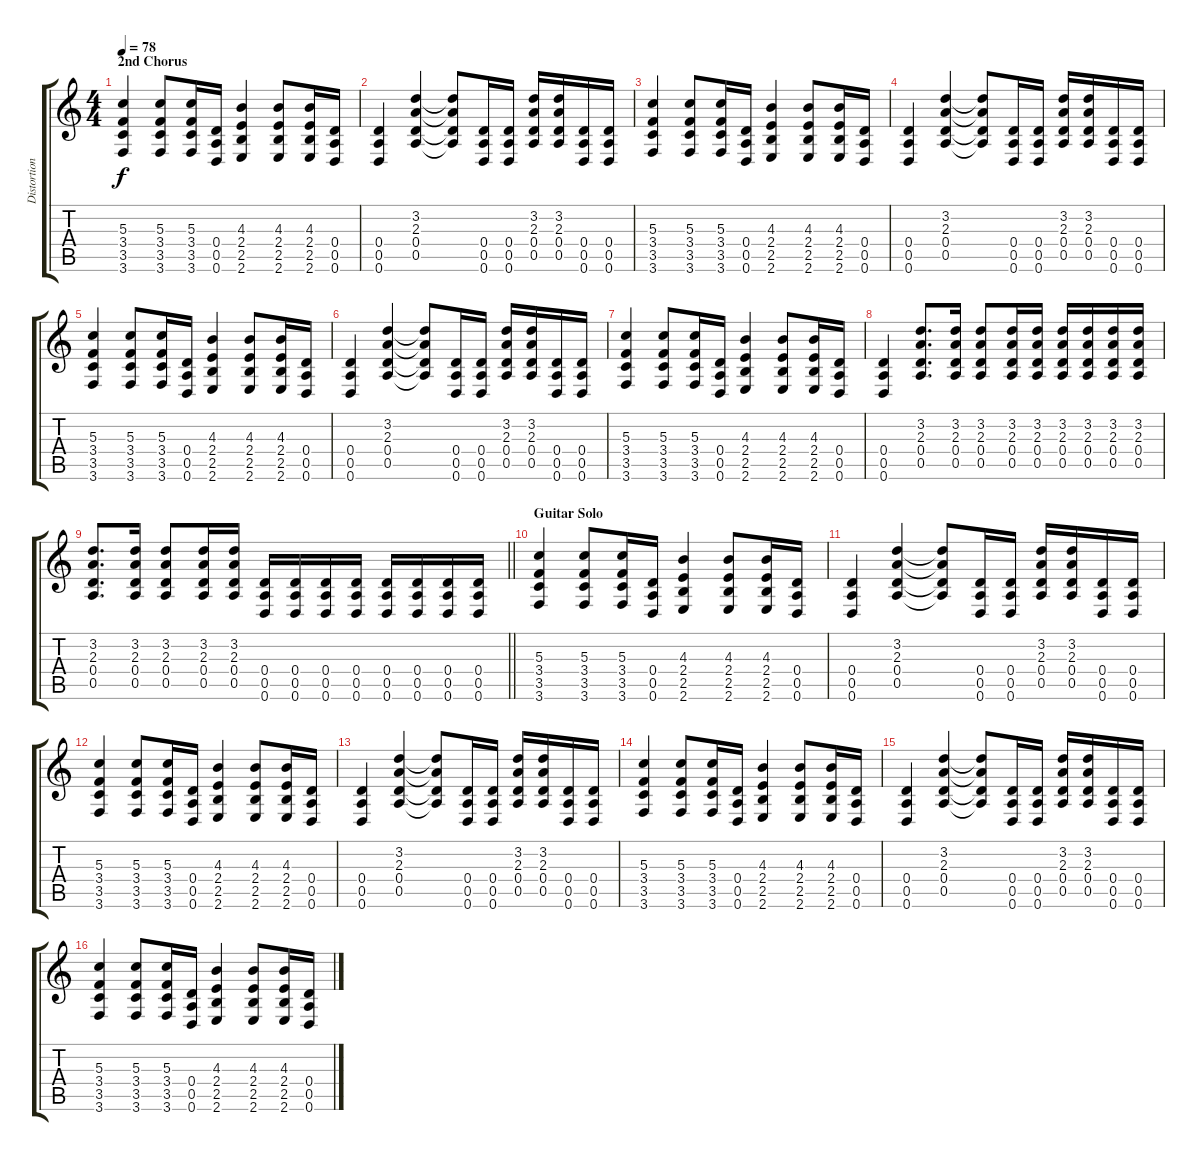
\track ("Distortion" "Distortion") {instrument distortionguitar}
\staff {score tabs}
\tuning (E4 B3 G3 D3 A2 D2) {hide}
\ts (4 4)
\section ("" "2nd Chorus")
\tempo 78
\clef g2
\ks c
(5.3 3.4 3.5 3.6).4{dy f} (5.3 3.4 3.5 3.6).8 (5.3 3.4 3.5 3.6).16 (0.4 0.5 0.6).16 (4.3 2.4 2.5 2.6).4 (4.3 2.4 2.5 2.6).8 (4.3 2.4 2.5 2.6).16 (0.4 0.5 0.6).16 |
(0.4 0.5 0.6).4 (3.2 2.3 0.4 0.5).4 (3.2{t} 2.3{t} 0.4{t} 0.5{t}).8 (0.4 0.5 0.6).16 (0.4 0.5 0.6).16 (3.2 2.3 0.4 0.5).16 (3.2 2.3 0.4 0.5).16 (0.4 0.5 0.6).16 (0.4 0.5 0.6).16 |
(5.3 3.4 3.5 3.6).4 (5.3 3.4 3.5 3.6).8 (5.3 3.4 3.5 3.6).16 (0.4 0.5 0.6).16 (4.3 2.4 2.5 2.6).4 (4.3 2.4 2.5 2.6).8 (4.3 2.4 2.5 2.6).16 (0.4 0.5 0.6).16 |
(0.4 0.5 0.6).4 (3.2 2.3 0.4 0.5).4 (3.2{t} 2.3{t} 0.4{t} 0.5{t}).8 (0.4 0.5 0.6).16 (0.4 0.5 0.6).16 (3.2 2.3 0.4 0.5).16 (3.2 2.3 0.4 0.5).16 (0.4 0.5 0.6).16 (0.4 0.5 0.6).16 |
(5.3 3.4 3.5 3.6).4 (5.3 3.4 3.5 3.6).8 (5.3 3.4 3.5 3.6).16 (0.4 0.5 0.6).16 (4.3 2.4 2.5 2.6).4 (4.3 2.4 2.5 2.6).8 (4.3 2.4 2.5 2.6).16 (0.4 0.5 0.6).16 |
(0.4 0.5 0.6).4 (3.2 2.3 0.4 0.5).4 (3.2{t} 2.3{t} 0.4{t} 0.5{t}).8 (0.4 0.5 0.6).16 (0.4 0.5 0.6).16 (3.2 2.3 0.4 0.5).16 (3.2 2.3 0.4 0.5).16 (0.4 0.5 0.6).16 (0.4 0.5 0.6).16 |
(5.3 3.4 3.5 3.6).4 (5.3 3.4 3.5 3.6).8 (5.3 3.4 3.5 3.6).16 (0.4 0.5 0.6).16 (4.3 2.4 2.5 2.6).4 (4.3 2.4 2.5 2.6).8 (4.3 2.4 2.5 2.6).16 (0.4 0.5 0.6).16 |
(0.4 0.5 0.6).4 (3.2 2.3 0.4 0.5).8{d} (3.2 2.3 0.4 0.5).16 (3.2 2.3 0.4 0.5).8 (3.2 2.3 0.4 0.5).16 (3.2 2.3 0.4 0.5).16 (3.2 2.3 0.4 0.5).16 (3.2 2.3 0.4 0.5).16 (3.2 2.3 0.4 0.5).16 (3.2 2.3 0.4 0.5).16 |
\barLineRight lightlight
(3.2 2.3 0.4 0.5).8{d} (3.2 2.3 0.4 0.5).16 (3.2 2.3 0.4 0.5).8 (3.2 2.3 0.4 0.5).16 (3.2 2.3 0.4 0.5).16 (0.4 0.5 0.6).16 (0.4 0.5 0.6).16 (0.4 0.5 0.6).16 (0.4 0.5 0.6).16 (0.4 0.5 0.6).16 (0.4 0.5 0.6).16 (0.4 0.5 0.6).16 (0.4 0.5 0.6).16 |
\section ("" "Guitar Solo")
(5.3 3.4 3.5 3.6).4 (5.3 3.4 3.5 3.6).8 (5.3 3.4 3.5 3.6).16 (0.4 0.5 0.6).16 (4.3 2.4 2.5 2.6).4 (4.3 2.4 2.5 2.6).8 (4.3 2.4 2.5 2.6).16 (0.4 0.5 0.6).16 |
(0.4 0.5 0.6).4 (3.2 2.3 0.4 0.5).4 (3.2{t} 2.3{t} 0.4{t} 0.5{t}).8 (0.4 0.5 0.6).16 (0.4 0.5 0.6).16 (3.2 2.3 0.4 0.5).16 (3.2 2.3 0.4 0.5).16 (0.4 0.5 0.6).16 (0.4 0.5 0.6).16 |
(5.3 3.4 3.5 3.6).4 (5.3 3.4 3.5 3.6).8 (5.3 3.4 3.5 3.6).16 (0.4 0.5 0.6).16 (4.3 2.4 2.5 2.6).4 (4.3 2.4 2.5 2.6).8 (4.3 2.4 2.5 2.6).16 (0.4 0.5 0.6).16 |
(0.4 0.5 0.6).4 (3.2 2.3 0.4 0.5).4 (3.2{t} 2.3{t} 0.4{t} 0.5{t}).8 (0.4 0.5 0.6).16 (0.4 0.5 0.6).16 (3.2 2.3 0.4 0.5).16 (3.2 2.3 0.4 0.5).16 (0.4 0.5 0.6).16 (0.4 0.5 0.6).16 |
(5.3 3.4 3.5 3.6).4 (5.3 3.4 3.5 3.6).8 (5.3 3.4 3.5 3.6).16 (0.4 0.5 0.6).16 (4.3 2.4 2.5 2.6).4 (4.3 2.4 2.5 2.6).8 (4.3 2.4 2.5 2.6).16 (0.4 0.5 0.6).16 |
(0.4 0.5 0.6).4 (3.2 2.3 0.4 0.5).4 (3.2{t} 2.3{t} 0.4{t} 0.5{t}).8 (0.4 0.5 0.6).16 (0.4 0.5 0.6).16 (3.2 2.3 0.4 0.5).16 (3.2 2.3 0.4 0.5).16 (0.4 0.5 0.6).16 (0.4 0.5 0.6).16 |
(5.3 3.4 3.5 3.6).4 (5.3 3.4 3.5 3.6).8 (5.3 3.4 3.5 3.6).16 (0.4 0.5 0.6).16 (4.3 2.4 2.5 2.6).4 (4.3 2.4 2.5 2.6).8 (4.3 2.4 2.5 2.6).16 (0.4 0.5 0.6).16
